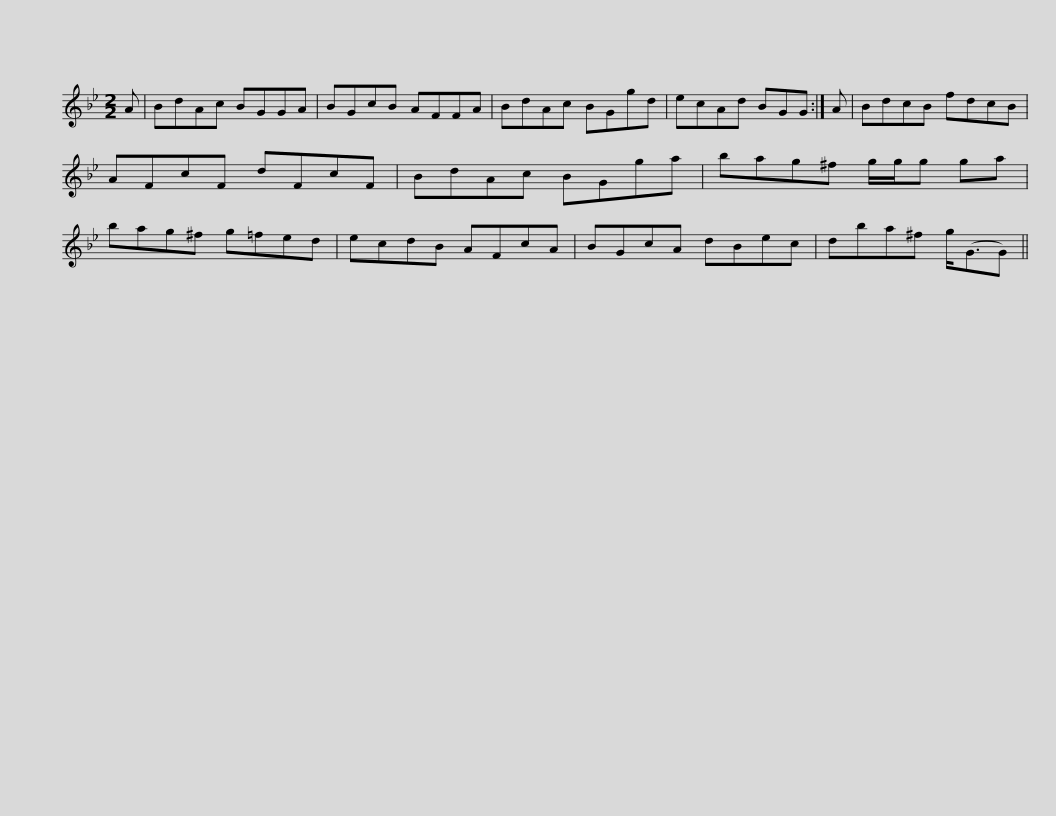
X:1
L:1/8
M:2/2
I:linebreak $
K:Gmin
V:1 treble
V:1
 A | BdAc BGGA | BGcB AFFA | BdAc BGgd | ecAd BGG :| %5
 A | BdcB fdcB |$ AFcF dFcF | BdAc BGga | bag^f g/g/g ga | %10
 bag^f g=fed | ecdB AFcA |$ BGcA dBec | dba^f g<(GG) || %14
